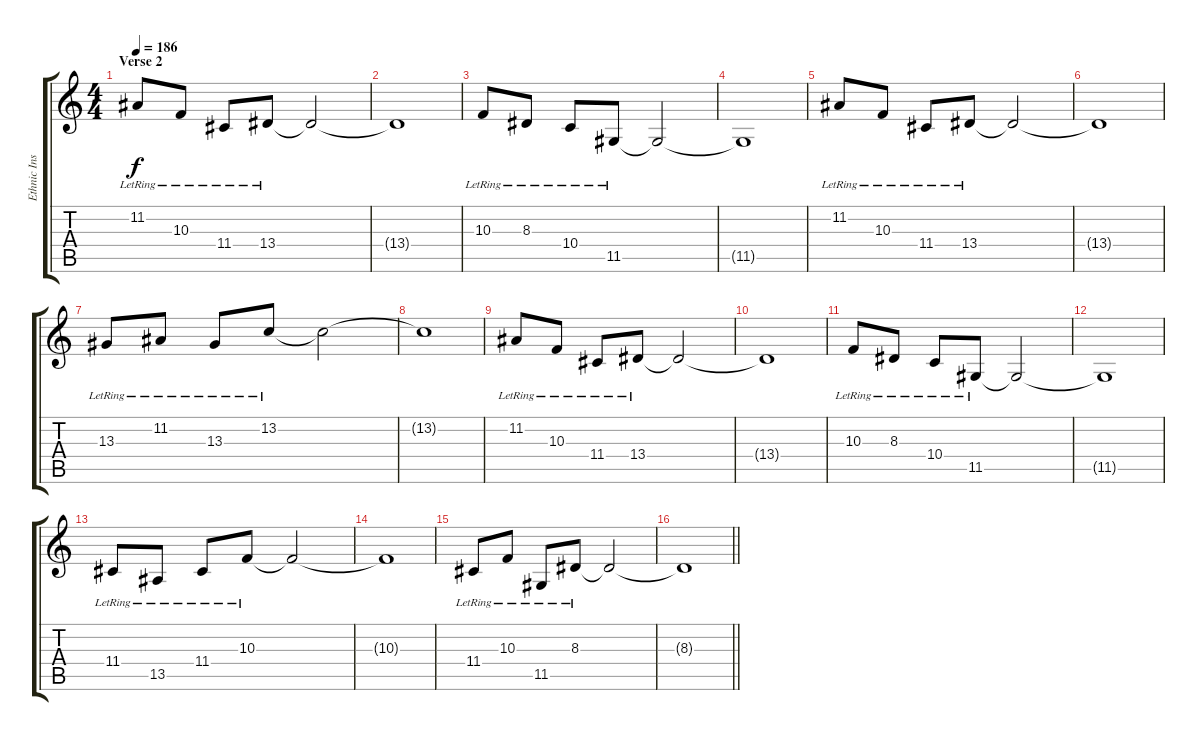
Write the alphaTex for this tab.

\track ("Ethnic Instruments" "Ethnic Ins") {instrument shamisen}
\staff {score tabs}
\tuning (E4 B3 G3 D3 A2 E2) {hide}
\ts (4 4)
\section ("" "Verse 2")
\tempo 186
\clef g2
\ks c
11.2{lr}.8{dy f} 10.3{lr}.8 11.4{lr}.8 13.4{lr}.8 13.4{t}.2 |
13.4{t}.1 |
10.3{lr}.8 8.3{lr}.8 10.4{lr}.8 11.5{lr}.8 11.5{t}.2 |
11.5{t}.1 |
11.2{lr}.8 10.3{lr}.8 11.4{lr}.8 13.4{lr}.8 13.4{t}.2 |
13.4{t}.1 |
13.3{lr}.8 11.2{lr}.8 13.3{lr}.8 13.2{lr}.8 13.2{t}.2 |
13.2{t}.1 |
11.2{lr}.8 10.3{lr}.8 11.4{lr}.8 13.4{lr}.8 13.4{t}.2 |
13.4{t}.1 |
10.3{lr}.8 8.3{lr}.8 10.4{lr}.8 11.5{lr}.8 11.5{t}.2 |
11.5{t}.1 |
11.4{lr}.8 13.5{lr}.8 11.4{lr}.8 10.3{lr}.8 10.3{t}.2 |
10.3{t}.1 |
11.4{lr}.8 10.3{lr}.8 11.5{lr}.8 8.3{lr}.8 8.3{t}.2 |
\barLineRight lightlight
8.3{t}.1
